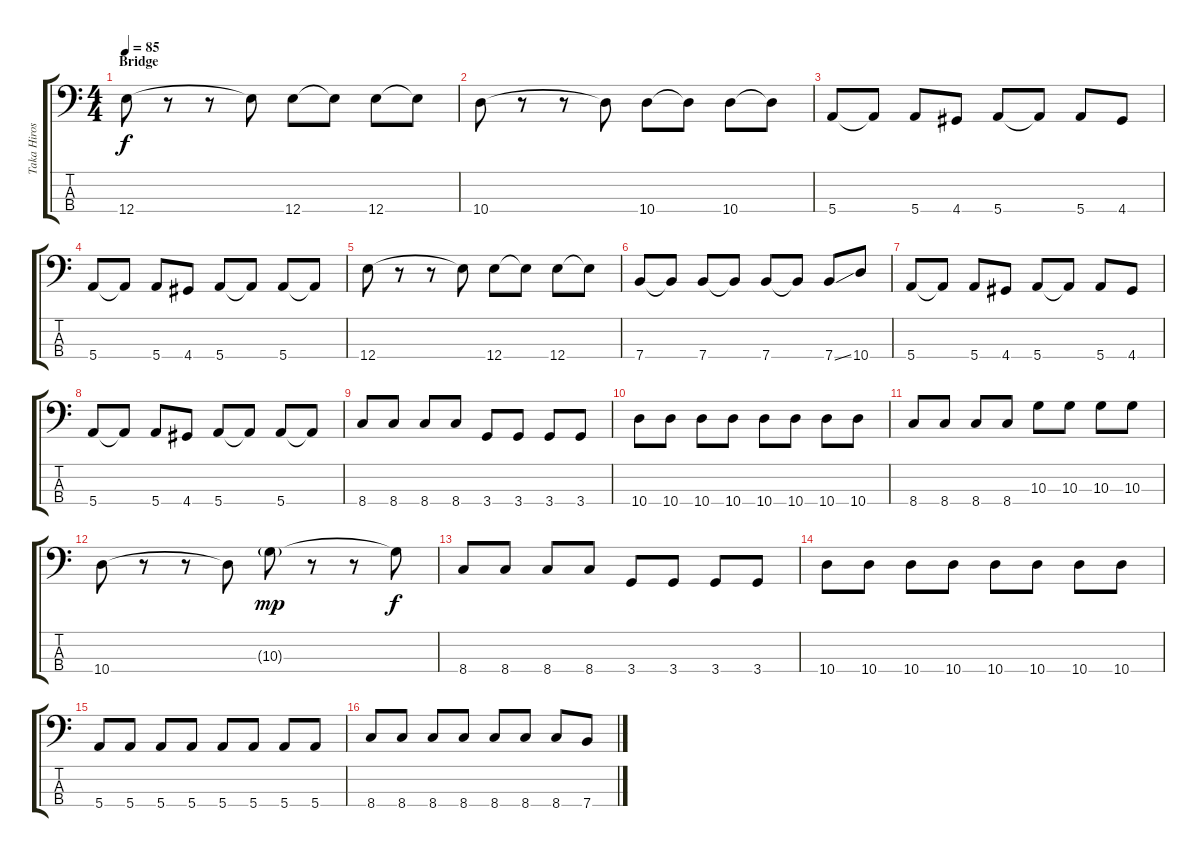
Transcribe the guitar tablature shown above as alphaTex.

\track ("Taka Hirose" "Taka Hiros") {instrument electricbassfinger}
\staff {score tabs}
\tuning (G2 D2 A1 E1) {hide}
\ts (4 4)
\section ("" "Bridge")
\tempo 85
\clef f4
\ks c
12.4.8{dy f} r.8 r.8 12.4{t}.8 12.4.8 12.4{t}.8 12.4.8 12.4{t}.8 |
10.4.8 r.8 r.8 10.4{t}.8 10.4.8 10.4{t}.8 10.4.8 10.4{t}.8 |
5.4.8 5.4{t}.8 5.4.8 4.4.8 5.4.8 5.4{t}.8 5.4.8 4.4.8 |
5.4.8 5.4{t}.8 5.4.8 4.4.8 5.4.8 5.4{t}.8 5.4.8 5.4{t}.8 |
12.4.8 r.8 r.8 12.4{t}.8 12.4.8 12.4{t}.8 12.4.8 12.4{t}.8 |
7.4.8 7.4{t}.8 7.4.8 7.4{t}.8 7.4.8 7.4{t}.8 7.4{ss}.8 10.4.8 |
5.4.8 5.4{t}.8 5.4.8 4.4.8 5.4.8 5.4{t}.8 5.4.8 4.4.8 |
5.4.8 5.4{t}.8 5.4.8 4.4.8 5.4.8 5.4{t}.8 5.4.8 5.4{t}.8 |
8.4.8 8.4.8 8.4.8 8.4.8 3.4.8 3.4.8 3.4.8 3.4.8 |
10.4.8 10.4.8 10.4.8 10.4.8 10.4.8 10.4.8 10.4.8 10.4.8 |
8.4.8 8.4.8 8.4.8 8.4.8 10.3.8 10.3.8 10.3.8 10.3.8 |
10.4.8 r.8 r.8 10.4{t}.8 10.3{g}.8{dy mp} r.8 r.8 10.3{t}.8{dy f} |
8.4.8 8.4.8 8.4.8 8.4.8 3.4.8 3.4.8 3.4.8 3.4.8 |
10.4.8 10.4.8 10.4.8 10.4.8 10.4.8 10.4.8 10.4.8 10.4.8 |
5.4.8 5.4.8 5.4.8 5.4.8 5.4.8 5.4.8 5.4.8 5.4.8 |
8.4.8 8.4.8 8.4.8 8.4.8 8.4.8 8.4.8 8.4.8 7.4.8
